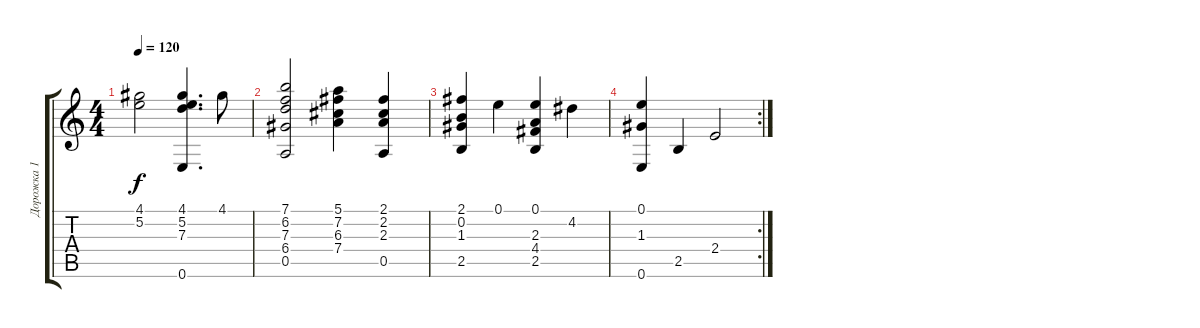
\track ("Дорожка 1" "Дорожка 1") {instrument acousticguitarnylon}
\staff {score tabs}
\tuning (E4 B3 G3 D3 A2 E2) {hide}
\ts (4 4)
\tempo 120
\clef g2
\ks c
(4.1 5.2).2{dy f} (4.1 5.2 7.3 0.6).4{d} 4.1.8 |
(7.1 6.2 7.3 6.4 0.5).2 (5.1 7.2 6.3 7.4).4 (2.1 2.2 2.3 0.5).4 |
(2.1 0.2 1.3 2.5).4 0.1.4 (0.1 2.3 4.4 2.5).4 4.2.4 |
\rc 2
(0.1 1.3 0.6).4 2.5.4 2.4.2
